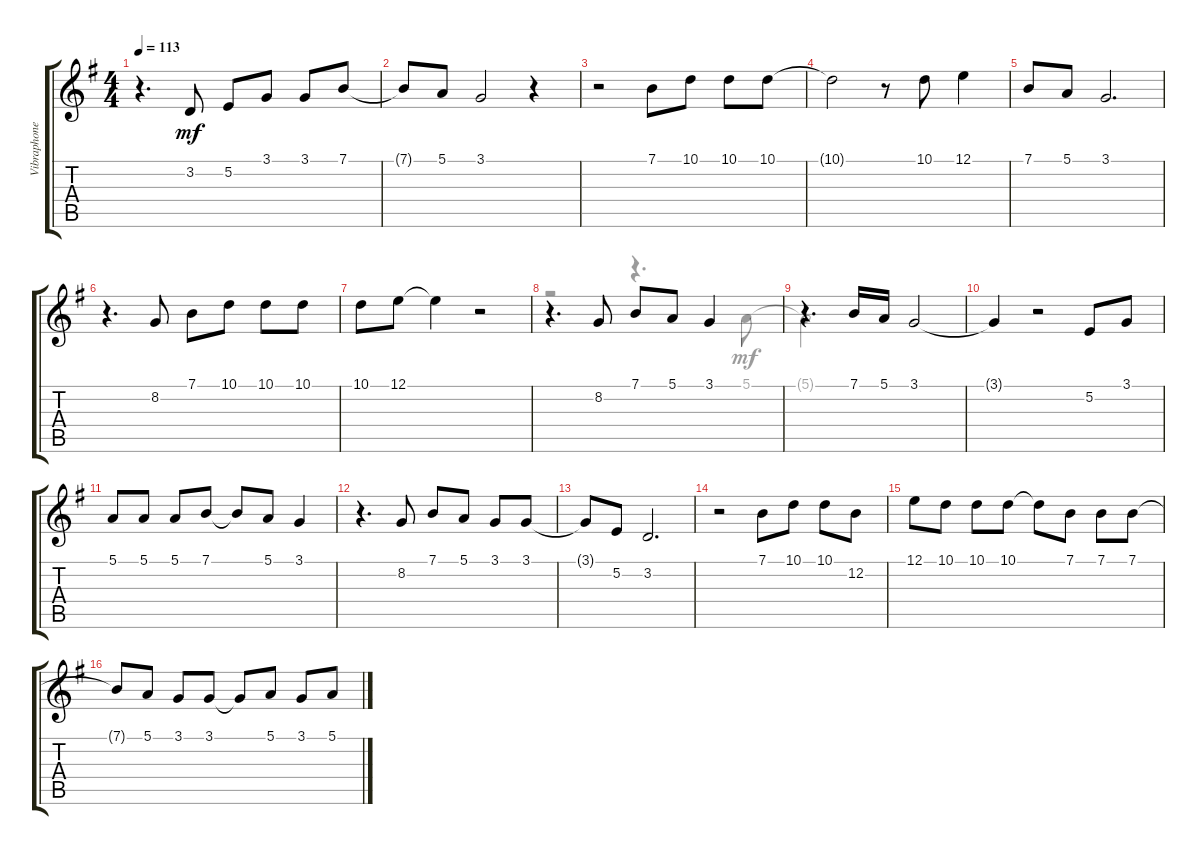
\track ("Vibraphone (Staff 1)" "Vibraphone") {instrument vibraphone}
\staff {score tabs}
\tuning (E4 B3 G3 D3 A2 E2) {hide}
\voice
\ts (4 4)
\tempo 113
\clef g2
\ks eminor
r.4{d dy mf} 3.2.8 5.2.8 3.1.8 3.1.8 7.1.8 |
7.1{t}.8 5.1.8 3.1.2 r.4 |
r.2 7.1.8 10.1.8 10.1.8 10.1.8 |
10.1{t}.2 r.8 10.1.8 12.1.4 |
7.1.8 5.1.8 3.1.2{d} |
r.4{d} 8.2.8 7.1.8 10.1.8 10.1.8 10.1.8 |
10.1.8 12.1.8 12.1{t}.4 r.2 |
r.4{d} 8.2.8 7.1.8 5.1.8 3.1.4 |
r.4{d} 7.1.16 5.1.16 3.1.2 |
3.1{t}.4 r.2 5.2.8 3.1.8 |
5.1.8 5.1.8 5.1.8 7.1.8 7.1{t}.8 5.1.8 3.1.4 |
r.4{d} 8.2.8 7.1.8 5.1.8 3.1.8 3.1.8 |
3.1{t}.8 5.2.8 3.2.2{d} |
r.2 7.1.8 10.1.8 10.1.8 12.2.8 |
12.1.8 10.1.8 10.1.8 10.1.8 10.1{t}.8 7.1.8 7.1.8 7.1.8 |
7.1{t}.8 5.1.8 3.1.8 3.1.8 3.1{t}.8 5.1.8 3.1.8 5.1.8
\voice
\clef g2
\ottava regular
\simile none
\ks eminor
|
|
|
|
|
|
|
r.2 r.4{d} 5.1.8 |
5.1{t}.2 |
|
|
|
|
|
|
